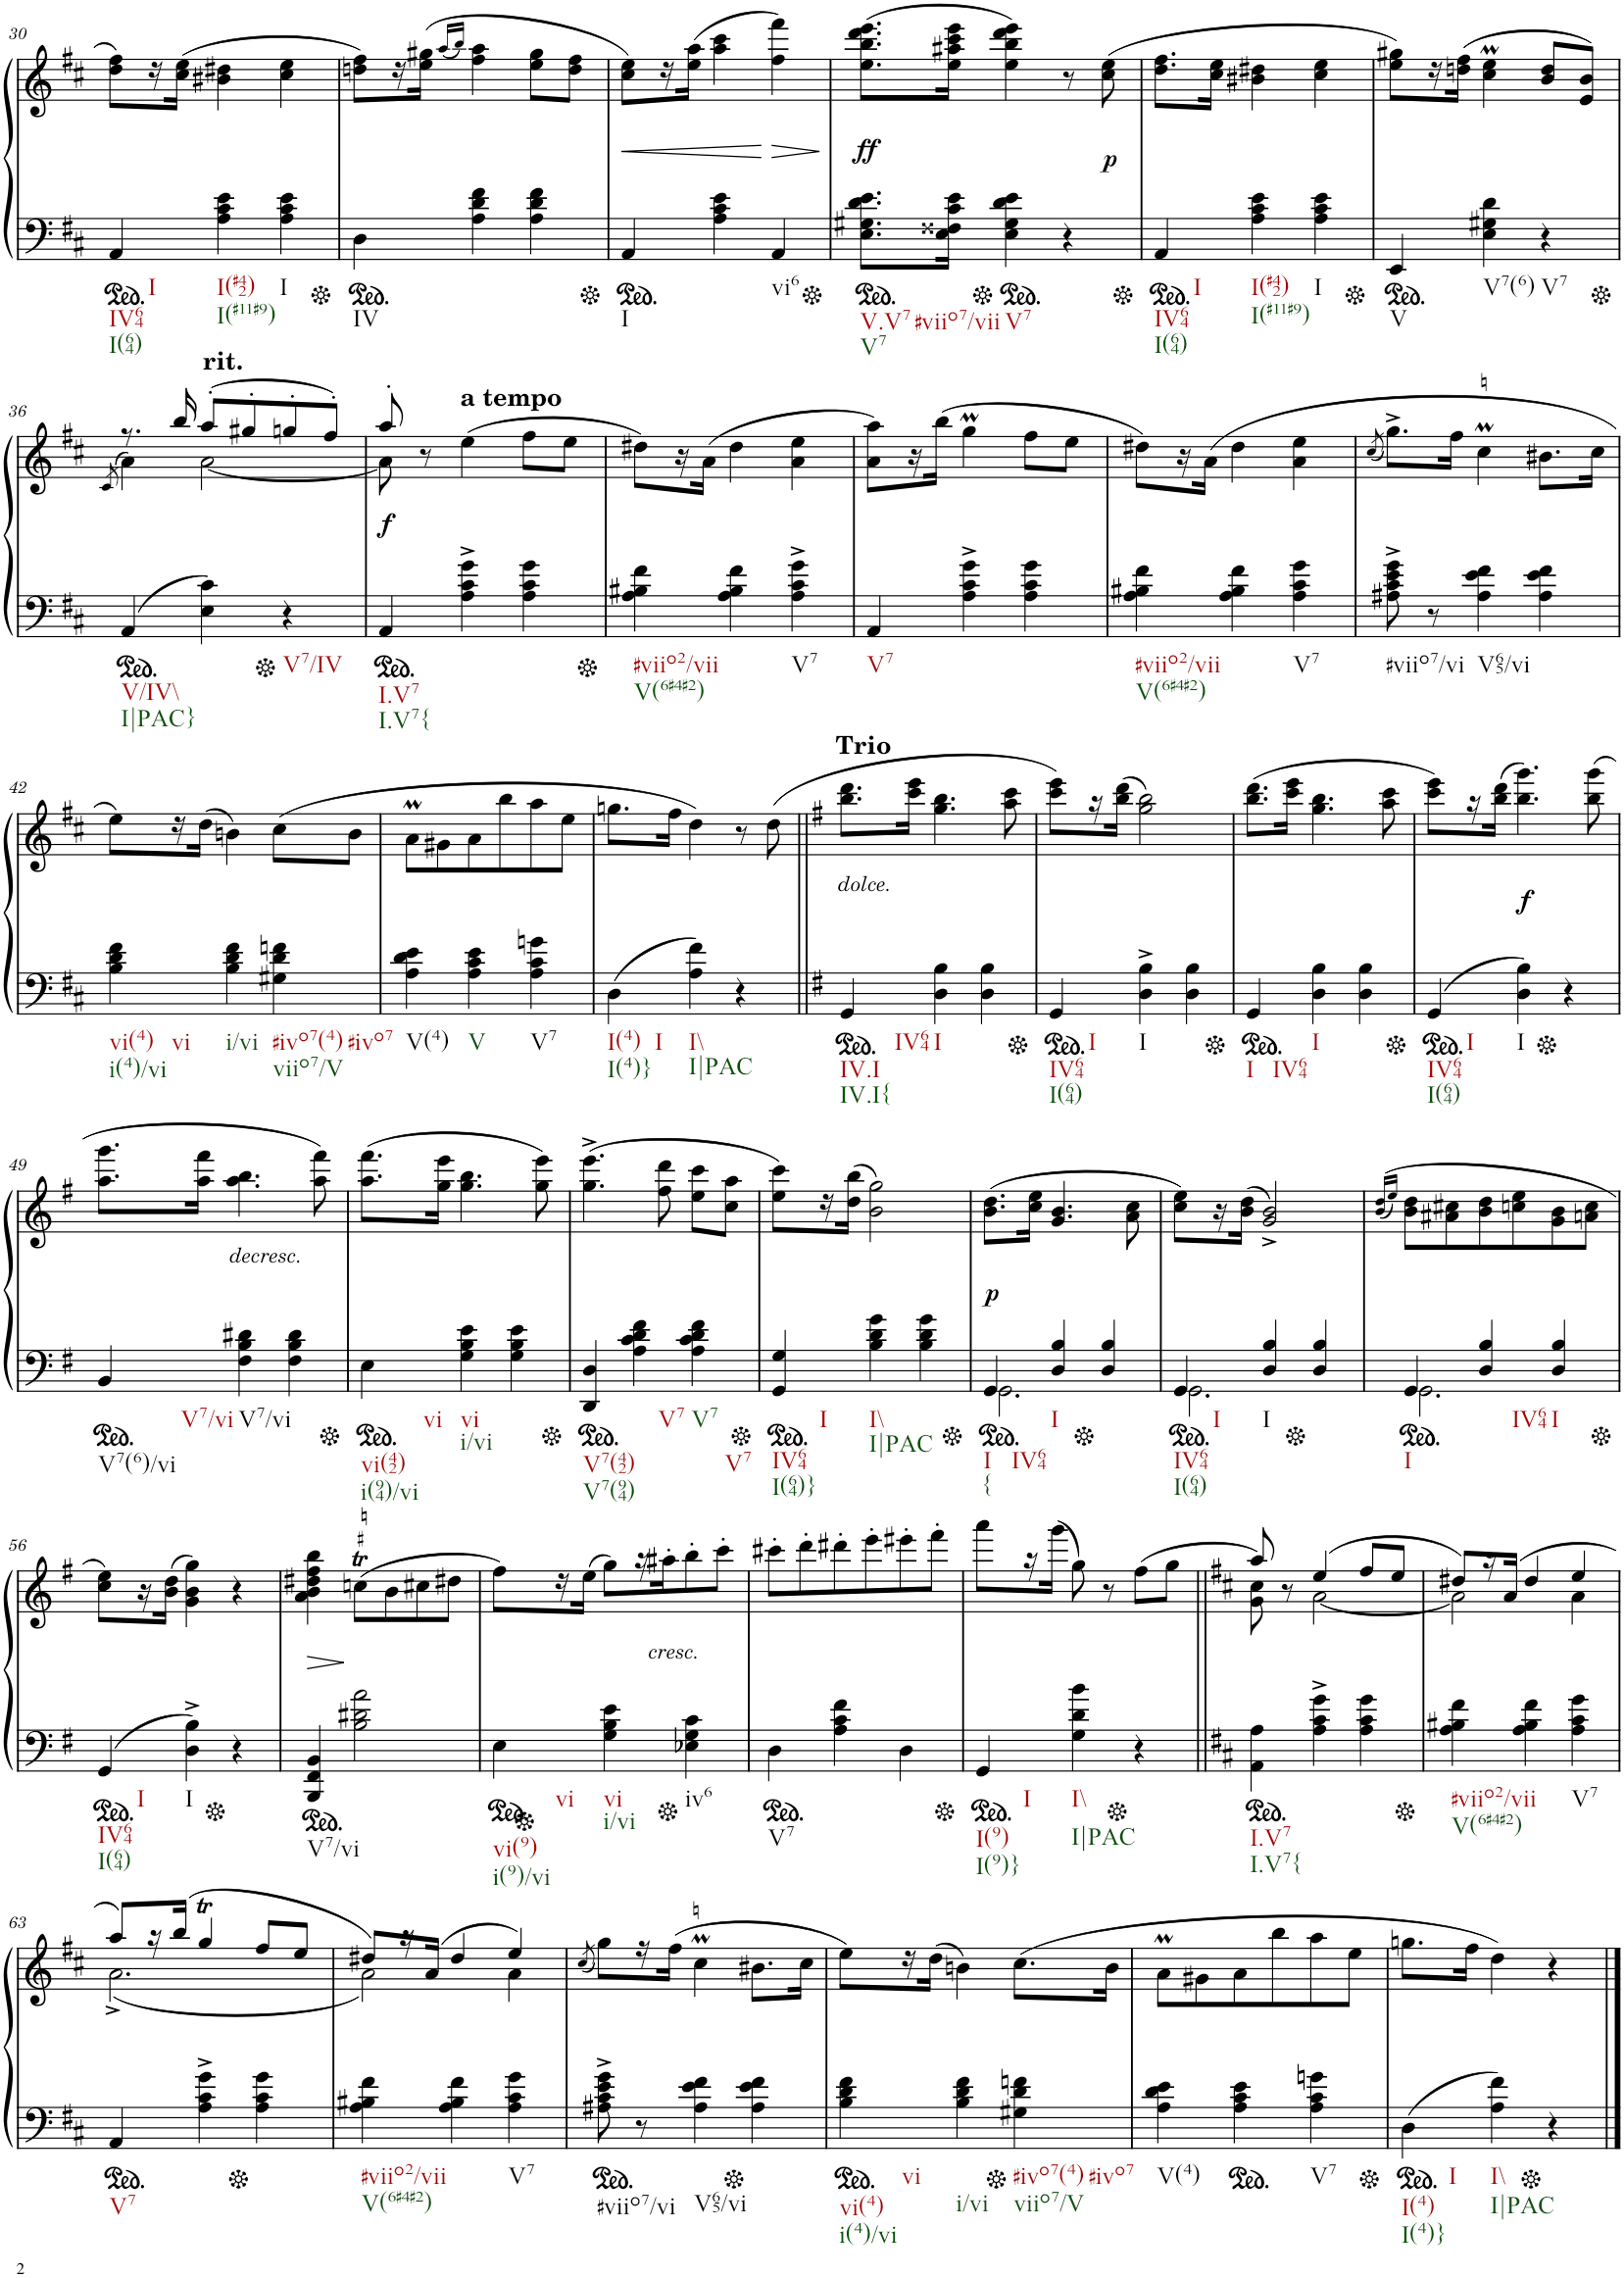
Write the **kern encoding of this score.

**kern	**kern	**dynam
*part1	*part1	*part1
*staff2	*staff1	*staff1/2
*I"Piano	*	*
*I'Pno.	*	*
!!LO:PB:g=z
*clefF4	*clefG2	*
*k[f#c#]	*k[f#c#]	*
*M3/4	*M3/4	*
=30	=30	=30
!LO:TX:b:t=IV64	!	!
!LO:TX:b:t=I(64)	!	!
!LO:TX:b:t=I	!	!
4AA/	8dd\ 8ff#\L	.
.	16r	.
.	(16cc#\ 16ee\JJ	.
!LO:TX:b:t=I(#42)	!	!
!LO:TX:b:t=I(#11#9)	!	!
4A\ 4c#\ 4e\	4b#X\ 4dd#X\	.
!LO:TX:b:t=I	!	!
4A\ 4c#\ 4e\	4cc#\ 4ee\	.
=31	=31	=31
!LO:TX:b:t=IV	!	!
4D\	8ddn\ 8ff#\L)	.
.	16r	.
.	(16ee\ 16gg#X\JJ	.
.	(16qaa/LL	.
.	16qbb/JJ)	.
4A\ 4d\ 4f#\	4ff#\ 4aa\	.
4A\ 4d\ 4f#\	8ee\ 8gg#\L	.
.	8dd\ 8ff#\J	.
=32	=32	=32
!LO:TX:b:t=I	!	!
!	!	!LO:HP:b
4AA/	8cc#\ 8ee\L)	<
.	16r	.
.	(16ee\ 16aa\JJ	.
4A\ 4c#\ 4e\	4aa\ 4ccc#\	.
!LO:TX:b:t=vi6	!	!
!	!	!LO:HP:n=1:b
4AA/	4ff#\ 4fff#\)	[ >
.	.	]
=33	=33	=33
!LO:TX:b:t=V.V7	!	!
!LO:TX:b:t=V7	!	!
!LO:TX:b:t=#viio7/vii	!	!
!	!	!LO:DY:b
8.E\ 8.G#X\ 8.d\ 8.e\L	(8.ee\ 8.bb\ 8.ddd\ 8.eee\L	ff
16E\ 16F##X\ 16c#\ 16e\Jk	16ee\ 16aa#X\ 16ccc#\ 16eee\Jk	.
!LO:TX:b:t=V7	!	!
4E\ 4G#\ 4d\ 4e\	4ee\ 4bb\ 4ddd\ 4eee\)	.
4r	8r	.
!	!	!LO:DY:b
.	(8cc#\ 8ee\	p
=34	=34	=34
!LO:TX:b:t=IV64	!	!
!LO:TX:b:t=I(64)	!	!
!LO:TX:b:t=I	!	!
4AA/	8.dd\ 8.ff#\L	.
.	16cc#\ 16ee\Jk	.
!LO:TX:b:t=I(#42)	!	!
!LO:TX:b:t=I(#11#9)	!	!
4A\ 4c#\ 4e\	4b#X\ 4dd#X\	.
!LO:TX:b:t=I	!	!
4A\ 4c#\ 4e\	4cc#\ 4ee\	.
=35	=35	=35
!LO:TX:b:t=V	!	!
4EE/	8ee\ 8gg#X\L)	.
.	16r	.
.	(16ddn\ 16ff#\JJ	.
!LO:TX:b:t=V7(6)	!	!
4E\ 4G#X\ 4d\	4cc#\M 4ee\M	.
!LO:TX:b:t=V7	!	!
4r	8b/ 8dd/L	.
.	8e/ 8b/J)	.
!!LO:LB:g=z
=36	=36	=36
*	*^	*
.	.	(>8qc#/	.
!LO:TX:b:t=V/IV\\	!	!	!
!LO:TX:b:t=I|PAC}	!	!	!
4AA/	8.r	4a\)	.
.	16bb/	.	.
!	!LO:TX:a:B:t=rit.	!	!
4E\ 4c#\	(8aa'/L	[2a\	.
.	8gg#X'/	.	.
!LO:TX:b:t=V7/IV	!	!	!
4r	8ggn'/	.	.
.	8ff#'/J)	.	.
=37	=37	=37	=37
!LO:TX:b:t=I.V7	!	!	!
!LO:TX:b:t=I.V7{	!	!	!
!	!	!	!LO:DY:b
4AA/	8aa'/	8a\]	f
.	8r	2ryy	.
!	!LO:TX:a:B:t=a tempo	!	!
4A\^ 4c#\^ 4g\^	(>4ee\	.	.
4A\ 4c#\ 4g\	8ff#\L	.	.
.	8ee\J	8ryy	.
=38	=38	=38	=38
!LO:TX:b:t=#viio2/vii	!	!	!
!LO:TX:b:t=V(6#4#2)	!	!	!
*	*v	*v	*
4A\ 4B#X\ 4f#\	8dd#X\L)	.
.	16r	.
.	(16a\JJ	.
4A\ 4B#\ 4f#\	4dd#\	.
!LO:TX:b:t=V7	!	!
4A\^ 4c#\^ 4g\^	4a\ 4ee\	.
=39	=39	=39
!LO:TX:b:t=V7	!	!
4AA/	8a\ 8aa\L)	.
.	16r	.
.	(16bb\JJ	.
4A\^ 4c#\^ 4g\^	4ggM\	.
4A\ 4c#\ 4g\	8ff#\L	.
.	8ee\J	.
=40	=40	=40
!LO:TX:b:t=#viio2/vii	!	!
!LO:TX:b:t=V(6#4#2)	!	!
4A\ 4B#X\ 4f#\	8dd#X\L)	.
.	16r	.
.	(16a\JJ	.
4A\ 4B#\ 4f#\	4dd#\	.
!LO:TX:b:t=V7	!	!
4A\ 4c#\ 4g\	4a\ 4ee\	.
=41	=41	=41
.	(8qcc#/	.
!LO:TX:b:t=#viio7/vi	!	!
8A#X\^ 8c#\^ 8e\^ 8g\^	8.gg^\L)	.
8r	.	.
.	16ff#\Jk	.
!	!LO:TX:a:t=♮	!
!LO:TX:b:t=V65/vi	!	!
4A#\ 4e\ 4f#\	4cc#m\	.
4A#\ 4e\ 4f#\	8.b#X\L	.
.	16cc#\Jk	.
!!LO:LB:g=z
=42	=42	=42
!LO:TX:b:t=vi(4)	!	!
!LO:TX:b:t=i(4)/vi	!	!
!LO:TX:b:t=vi	!	!
4B\ 4d\ 4f#\	8ee\L)	.
.	16r	.
.	(16dd\JJ	.
!LO:TX:b:t=i/vi	!	!
4B\ 4d\ 4f#\	4bn\)	.
!LO:TX:b:t=#ivo7(4)	!	!
!LO:TX:b:t=viio7/V	!	!
!LO:TX:b:t=#ivo7	!	!
4G#X\ 4d\ 4fn\	(8cc#\L	.
.	8b\J	.
=43	=43	=43
!LO:TX:b:t=V(4)	!	!
4A\ 4d\ 4e\	8aM\L	.
.	8g#X\	.
!LO:TX:b:t=V	!	!
4A\ 4c#\ 4e\	8a\	.
.	8bb\	.
!LO:TX:b:t=V7	!	!
4A\ 4c#\ 4gn\	8aa\	.
.	8ee\J	.
=44	=44	=44
!LO:TX:b:t=I(4)	!	!
!LO:TX:b:t=I(4)}	!	!
!LO:TX:b:t=I	!	!
4D\	8.ggn\L	.
.	16ff#\Jk	.
!LO:TX:b:t=I\\	!	!
!LO:TX:b:t=I|PAC	!	!
4A\ 4f#\	4dd\)	.
4r	8r	.
.	(8dd\	.
=45||	=45||	=45||
*k[f#]	*k[f#]	*
!	!LO:TX:a:B:t=Trio	!
!	!LO:TX:b:i:t=dolce.	!
!LO:TX:b:t=IV.I	!	!
!LO:TX:b:t=IV.I{	!	!
!LO:TX:b:t=IV64	!	!
4GG/	8.bb\ 8.ddd\L	.
.	16ccc\ 16eee\Jk	.
!LO:TX:b:t=I	!	!
4D\ 4B\	4.gg\ 4.bb\	.
4D\ 4B\	.	.
.	8aa\ 8ccc\	.
=46	=46	=46
!LO:TX:b:t=IV64	!	!
!LO:TX:b:t=I(64)	!	!
!LO:TX:b:t=I	!	!
4GG/	8ccc\ 8eee\L)	.
.	16r	.
.	(16bb\ 16ddd\JJ	.
!LO:TX:b:t=I	!	!
4D\^ 4B\^	2gg\ 2bb\)	.
4D\ 4B\	.	.
=47	=47	=47
!LO:TX:b:t=I	!	!
!LO:TX:b:t=IV64	!	!
4GG/	(8.bb\ 8.ddd\L	.
.	16ccc\ 16eee\Jk	.
!LO:TX:b:t=I	!	!
4D\ 4B\	4.gg\ 4.bb\	.
4D\ 4B\	.	.
.	8aa\ 8ccc\	.
=48	=48	=48
!LO:TX:b:t=IV64	!	!
!LO:TX:b:t=I(64)	!	!
!LO:TX:b:t=I	!	!
4GG/	8ccc\ 8eee\L)	.
.	16r	.
.	(16bb\ 16ddd\JJ	.
!LO:TX:b:t=I	!	!
!	!	!LO:DY:b
4D\ 4B\	4.bb\ 4.ggg\)	f
4r	.	.
.	(8bb\ 8ggg\	.
!!LO:LB:g=z
=49	=49	=49
!LO:TX:b:t=V7(6)/vi	!	!
!LO:TX:b:t=V7/vi	!	!
4BB/	8.aa\ 8.ggg\L	.
.	16aa\ 16fff#\Jk	.
!	!LO:TX:b:i:t=decresc.	!
!LO:TX:b:t=V7/vi	!	!
4F#\ 4B\ 4d#X\	4.aa\ 4.bb\	.
4F#\ 4B\ 4d#\	.	.
.	8aa\ 8fff#\)	.
=50	=50	=50
!LO:TX:b:t=vi(42)	!	!
!LO:TX:b:t=i(94)/vi	!	!
!LO:TX:b:t=vi	!	!
4E\	(8.aa\ 8.fff#\L	.
.	16gg\ 16eee\Jk	.
!LO:TX:b:t=vi	!	!
!LO:TX:b:t=i/vi	!	!
4G\ 4B\ 4e\	4.gg\ 4.bb\	.
4G\ 4B\ 4e\	.	.
.	8gg\ 8eee\)	.
=51	=51	=51
!LO:TX:b:t=V7(42)	!	!
!LO:TX:b:t=V7(94)	!	!
4DD/ 4D/	(4.gg\^ 4.eee\^	.
!LO:TX:b:t=V7	!	!
4A\ 4c\ 4d\ 4f#\	.	.
.	8ff#\ 8ddd\	.
!LO:TX:b:t=V7	!	!
!LO:TX:b:t=V7	!	!
4A\ 4c\ 4d\ 4f#\	8ee\ 8ccc\L	.
.	8cc\ 8aa\J	.
=52	=52	=52
!LO:TX:b:t=IV64	!	!
!LO:TX:b:t=I(64)}	!	!
!LO:TX:b:t=I	!	!
4GG/ 4G/	8ee\ 8ccc\L)	.
.	16r	.
.	(16dd\ 16bb\JJ	.
!LO:TX:b:t=I\\	!	!
!LO:TX:b:t=I|PAC	!	!
4B\ 4d\ 4g\	2b\ 2gg\)	.
4B\ 4d\ 4g\	.	.
=53	=53	=53
*^	*	*
!LO:TX:b:t=I	!	!	!
!LO:TX:b:t={	!	!	!
!LO:TX:b:t=IV64	!	!	!
!	!	!	!LO:DY:b
4GG/	2.GG\	(8.b\ 8.dd\L	p
.	.	16cc\ 16ee\Jk	.
!LO:TX:b:t=I	!	!	!
4D/ 4B/	.	4.g/ 4.b/	.
4D/ 4B/	.	.	.
.	.	8a\ 8cc\	.
=54	=54	=54	=54
!LO:TX:b:t=IV64	!	!	!
!LO:TX:b:t=I(64)	!	!	!
!LO:TX:b:t=I	!	!	!
4GG/	2.GG\	8cc\ 8ee\L)	.
.	.	16r	.
.	.	(16b\ 16dd\JJ	.
!LO:TX:b:t=I	!	!	!
4D/ 4B/	.	2g/^ 2b/^)	.
4D/ 4B/	.	.	.
=55	=55	=55	=55
.	.	((>16qb/ 16qdd/LL	.
.	.	16qee/JJ)	.
!LO:TX:b:t=I	!	!	!
4GG/	2.GG\	8b\ 8dd\L	.
.	.	8a#X\ 8cc#X\	.
!LO:TX:b:t=IV64	!	!	!
4D/ 4B/	.	8b\ 8dd\	.
.	.	8ccn\ 8ee\	.
!LO:TX:b:t=I	!	!	!
4D/ 4B/	.	8g\ 8b\	.
.	.	8an\ 8cc\J	.
*v	*v	*	*
!!LO:LB:g=z
=56	=56	=56
!LO:TX:b:t=IV64	!	!
!LO:TX:b:t=I(64)	!	!
!LO:TX:b:t=I	!	!
4GG/	8cc\ 8ee\L)	.
.	16r	.
.	(16b\ 16dd\JJ	.
!LO:TX:b:t=I	!	!
4D\^ 4B\^	4g\ 4b\ 4gg\)	.
4r	4r	.
=57	=57	=57
!LO:TX:b:t=V7/vi	!	!
!	!	!LO:HP:b
4BBB/ 4FF#/ 4BB/	4a\ 4b\ 4dd#X\ 4ff#\ 4bb\	>
!	!LO:TX:a:t=♮	!
!	!LO:TR:acc=#	!
2B\ 2d#X\ 2a\	(8ccnT\L	]
.	8b\	.
.	8cc#X\	.
.	8dd#X\J	.
=58	=58	=58
!LO:TX:b:t=vi(9)	!	!
!LO:TX:b:t=i(9)/vi	!	!
!LO:TX:b:t=vi	!	!
4E\	8ff#\L)	.
.	16r	.
.	(16ee\JJ	.
!LO:TX:b:t=vi	!	!
!LO:TX:b:t=i/vi	!	!
4G\ 4B\ 4e\	8gg\L)	.
.	16r	.
!	!LO:TX:b:i:t=cresc.	!
.	16aa#X'\J	.
!LO:TX:b:t=iv6	!	!
4E-X\ 4G\ 4c\	8bb'\	.
.	8ccc'\J	.
=59	=59	=59
!LO:TX:b:t=V7	!	!
4D\	8ccc#X'\L	.
.	8ddd'\	.
4A\ 4c\ 4f#\	8ddd#X'\	.
.	8eee'\	.
4D\	8eee#X'\	.
.	8fff#'\J	.
=60	=60	=60
!LO:TX:b:t=I(9)	!	!
!LO:TX:b:t=I(9)}	!	!
!LO:TX:b:t=I	!	!
4GG/	8aaa\L	.
.	16r	.
.	(16ggg\JJ	.
!LO:TX:b:t=I\\	!	!
!LO:TX:b:t=I|PAC	!	!
4G\ 4d\ 4b\	8gg\)	.
.	8r	.
4r	(8ff#\L	.
.	8gg\J	.
=61||	=61||	=61||
*k[f#c#]	*k[f#c#]	*
*	*^	*
!LO:TX:b:t=I.V7	!	!	!
!LO:TX:b:t=I.V7{	!	!	!
4AA\ 4A\	8aa/)	8g\ 8cc#\	.
.	8r	8ryy	.
4A\^ 4c#\^ 4g\^	(4ee/	[2a\	.
4A\ 4c#\ 4g\	8ff#/L	.	.
.	8ee/J	.	.
=62	=62	=62	=62
!LO:TX:b:t=#viio2/vii	!	!	!
!LO:TX:b:t=V(6#4#2)	!	!	!
4A\ 4B#X\ 4f#\	8dd#X/L)	2a\]	.
.	16r	.	.
.	(16a/JJ	.	.
4A\ 4B#\ 4f#\	4dd#/	.	.
!LO:TX:b:t=V7	!	!	!
4A\ 4c#\ 4g\	4ee/	4a\	.
!!LO:LB:g=z	!!
=63	=63	=63	=63
!LO:TX:b:t=V7	!	!	!
4AA/	8aa/L)	(2.a^\	.
.	16r	.	.
.	(16bb/JJ	.	.
4A\^ 4c#\^ 4g\^	4ggT/	.	.
4A\ 4c#\ 4g\	8ff#/L	.	.
.	8ee/J	.	.
=64	=64	=64	=64
!LO:TX:b:t=#viio2/vii	!	!	!
!LO:TX:b:t=V(6#4#2)	!	!	!
4A\ 4B#X\ 4f#\	8dd#X/L)	2a\)	.
.	16r	.	.
.	(16a/JJ	.	.
4A\ 4B#\ 4f#\	4dd#/	.	.
!LO:TX:b:t=V7	!	!	!
4A\ 4c#\ 4g\	4ee/)	4a\	.
*	*v	*v	*
=65	=65	=65
.	(8qcc#/	.
!LO:TX:b:t=#viio7/vi	!	!
8A#X\^ 8c#\^ 8e\^ 8g\^	8gg\L)	.
8r	16r	.
.	(16ff#\JJ	.
!	!LO:TX:a:t=♮	!
!LO:TX:b:t=V65/vi	!	!
4A#\ 4e\ 4f#\	4cc#m\	.
4A#\ 4e\ 4f#\	8.b#X\L	.
.	16cc#\Jk	.
=66	=66	=66
!LO:TX:b:t=vi(4)	!	!
!LO:TX:b:t=i(4)/vi	!	!
!LO:TX:b:t=vi	!	!
4B\ 4d\ 4f#\	8ee\L)	.
.	16r	.
.	(16dd\JJ	.
!LO:TX:b:t=i/vi	!	!
4B\ 4d\ 4f#\	4bn\)	.
!LO:TX:b:t=#ivo7(4)	!	!
!LO:TX:b:t=viio7/V	!	!
!LO:TX:b:t=#ivo7	!	!
4G#X\ 4d\ 4fn\	(8.cc#\L	.
.	16b\Jk	.
=67	=67	=67
!LO:TX:b:t=V(4)	!	!
4A\ 4d\ 4e\	8aM\L	.
.	8g#X\	.
4A\ 4c#\ 4e\	8a\	.
.	8bb\	.
!LO:TX:b:t=V7	!	!
4A\ 4c#\ 4gn\	8aa\	.
.	8ee\J	.
=68	=68	=68
!LO:TX:b:t=I(4)	!	!
!LO:TX:b:t=I(4)}	!	!
!LO:TX:b:t=I	!	!
4D\	8.ggn\L	.
.	16ff#\Jk	.
!LO:TX:b:t=I\\	!	!
!LO:TX:b:t=I|PAC	!	!
4A\ 4f#\	4dd\)	.
4r	4r	.
==	==	==
*-	*-	*-
